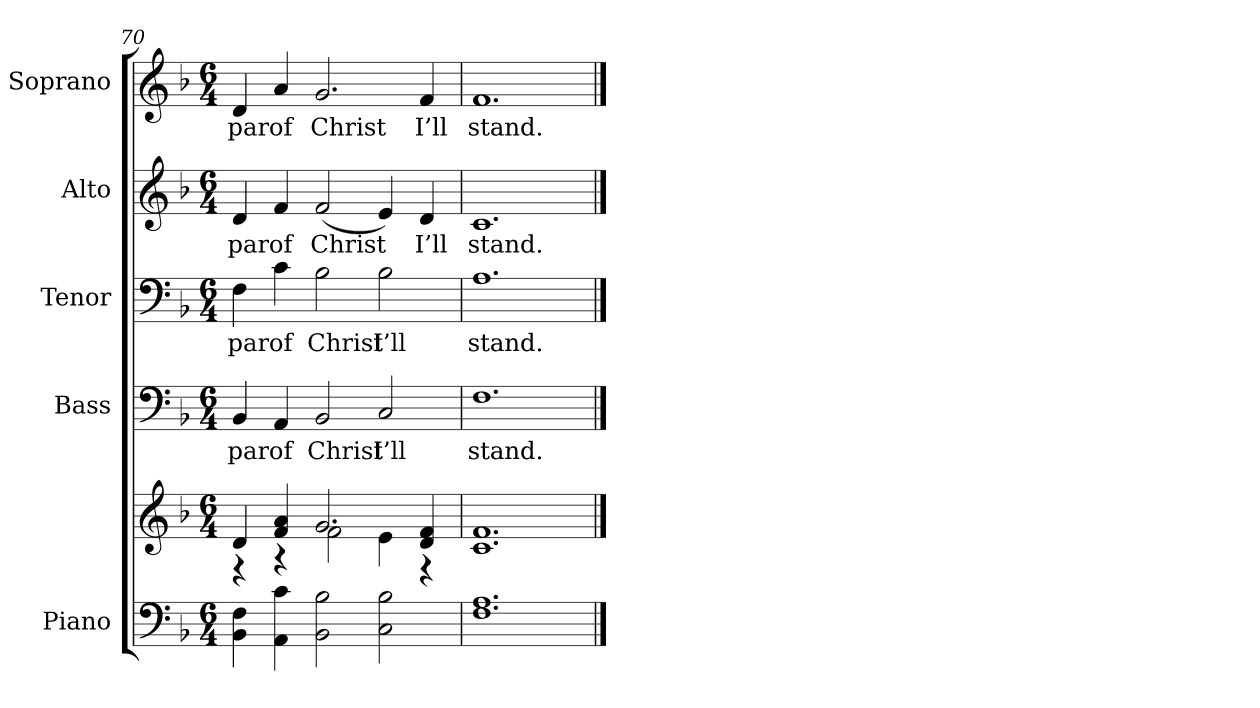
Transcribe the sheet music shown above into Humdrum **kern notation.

**kern	**kern	**kern	**text	**kern	**text	**kern	**text	**kern	**text
*part5	*part5	*part4	*part4	*part3	*part3	*part2	*part2	*part1	*part1
*staff6	*staff5	*staff4	*staff4	*staff3	*staff3	*staff2	*staff2	*staff1	*staff1
*I"Piano	*	*I"Bass	*	*I"Tenor	*	*I"Alto	*	*I"Soprano	*
*I'Pno.	*	*I'B.	*	*	*	*I'A.	*	*I'S.	*
*clefF4	*clefG2	*clefF4	*	*clefF4	*	*clefG2	*	*clefG2	*
*k[b-]	*k[b-]	*k[b-]	*	*k[b-]	*	*k[b-]	*	*k[b-]	*
*F:	*F:	*F:	*	*F:	*	*F:	*	*F:	*
*M6/4	*M6/4	*M6/4	*	*M6/4	*	*M6/4	*	*M6/4	*
=70	=70	=70	=70	=70	=70	=70	=70	=70	=70
*	*^	*	*	*	*	*	*	*	*
!	!	!	!	!LO:LY:b:color=#000000	!	!	!	!	!	!
!	!	!	!	!	!	!LO:LY:b:color=#000000	!	!	!	!
!	!	!	!	!	!	!	!	!LO:LY:b:color=#000000	!	!
!	!	!	!	!	!	!	!	!	!	!LO:LY:b:color=#000000
4BB-i\ 4Fi	4di/	4r	4BB-i/	par	4Fi\	par	4di/	par	4di/	par
!	!	!	!	!LO:LY:b:color=#000000	!	!	!	!	!	!
!	!	!	!	!	!	!LO:LY:b:color=#000000	!	!	!	!
!	!	!	!	!	!	!	!	!LO:LY:b:color=#000000	!	!
!	!	!	!	!	!	!	!	!	!	!LO:LY:b:color=#000000
4AAi\ 4ci	4fi/ 4ai	4r	4AAi/	of	4ci\	of	4fi/	of	4ai/	of
!	!	!	!	!LO:LY:b:color=#000000	!	!	!	!	!	!
!	!	!	!	!	!	!LO:LY:b:color=#000000	!	!	!	!
!	!	!	!	!	!	!	!	!LO:LY:b:color=#000000	!	!
!	!	!	!	!	!	!	!	!	!	!LO:LY:b:color=#000000
2BB-i\ 2B-i	2.gi/	2fi\	2BB-i/	Christ	2B-i\	Christ	(2fi/	Christ	2.gi/	Christ
!	!	!	!	!LO:LY:b:color=#000000	!	!	!	!	!	!
!	!	!	!	!	!	!LO:LY:b:color=#000000	!	!	!	!
2Ci\ 2B-i	.	4ei\	2Ci/	I’ll	2B-i\	I’ll	4ei/)	.	.	.
!	!	!	!	!	!	!	!	!LO:LY:b:color=#000000	!	!
!	!	!	!	!	!	!	!	!	!	!LO:LY:b:color=#000000
.	4di/ 4fi	4r	.	.	.	.	4di/	I’ll	4fi/	I’ll
*	*v	*v	*	*	*	*	*	*	*	*
!!LO:PB:g=z
=71	=71	=71	=71	=71	=71	=71	=71	=71	=71
*	*^	*	*	*	*	*	*	*	*
!	!	!	!	!LO:LY:b:color=#000000	!	!	!	!	!	!
*	*v	*v	*	*	*	*	*	*	*	*
*	*^	*	*	*	*	*	*	*	*
!	!	!	!	!	!	!LO:LY:b:color=#000000	!	!	!	!
*	*v	*v	*	*	*	*	*	*	*	*
*	*^	*	*	*	*	*	*	*	*
!	!	!	!	!	!	!	!	!LO:LY:b:color=#000000	!	!
*	*v	*v	*	*	*	*	*	*	*	*
*	*^	*	*	*	*	*	*	*	*
!	!	!	!	!	!	!	!	!	!	!LO:LY:b:color=#000000
*	*v	*v	*	*	*	*	*	*	*	*
1.Fi 1.Ai	1.ci 1.fi	1.Fi	stand.	1.Ai	stand.	1.ci	stand.	1.fi	stand.
==	==	==	==	==	==	==	==	==	==
*-	*-	*-	*-	*-	*-	*-	*-	*-	*-
